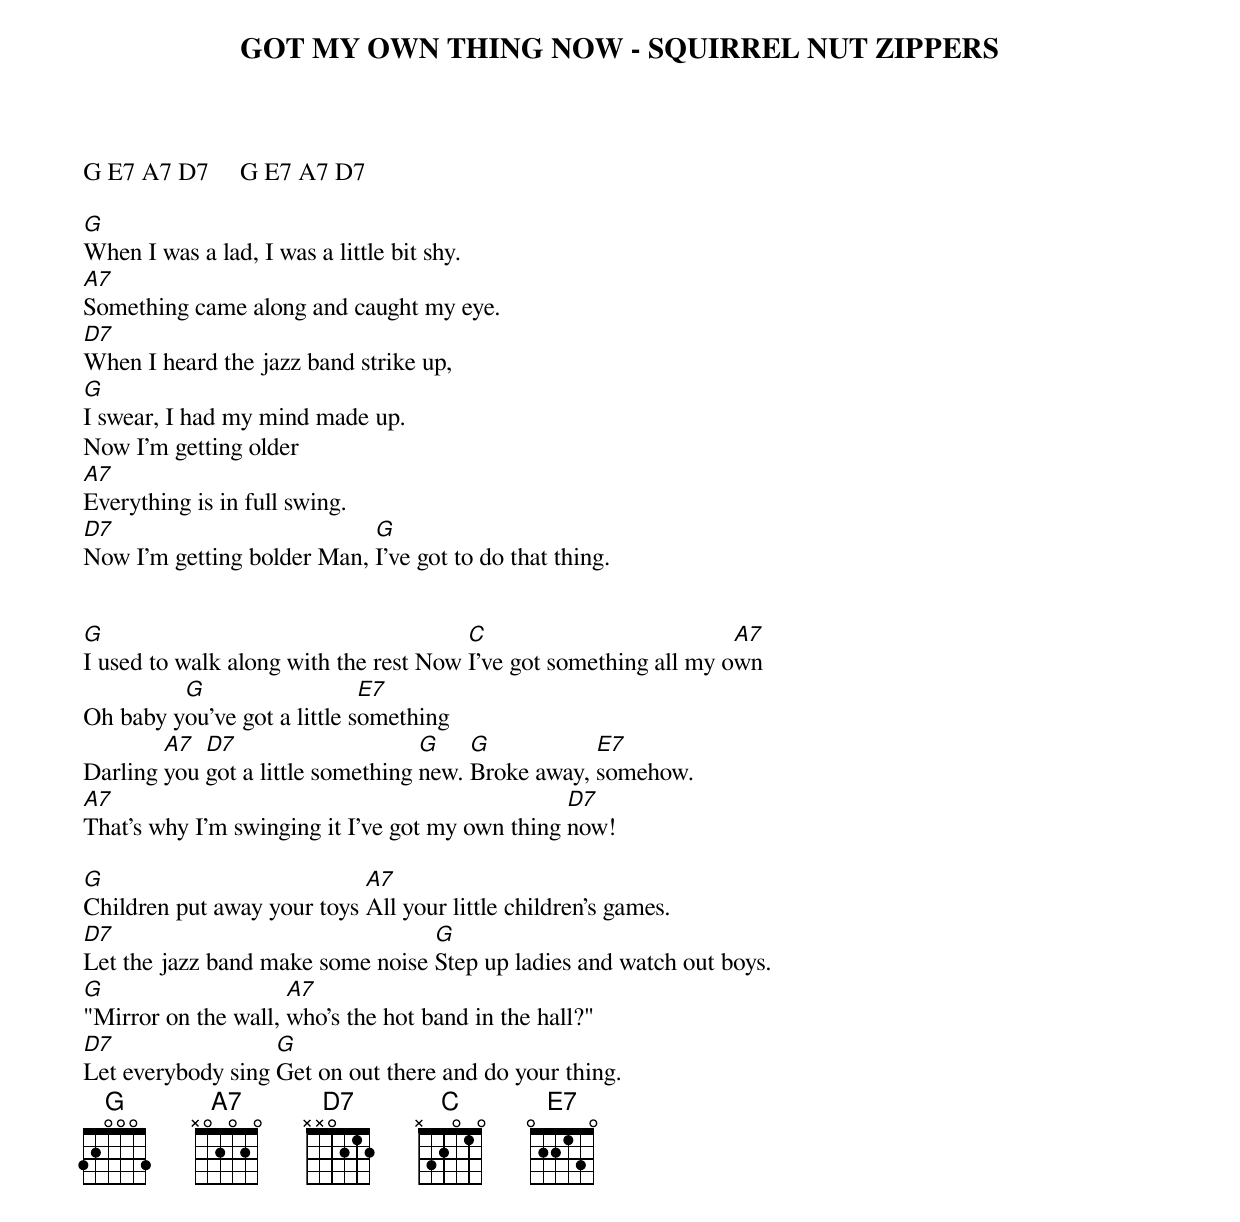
GOT MY OWN THING NOW - SQUIRREL NUT ZIPPERS

G E7 A7 D7     G E7 A7 D7

G
When I was a lad, I was a little bit shy.
A7
Something came along and caught my eye.
D7
When I heard the jazz band strike up,
G
I swear, I had my mind made up.
Now I'm getting older
A7
Everything is in full swing.
D7                          G
Now I'm getting bolder Man, I've got to do that thing.


G                                      C                          A7
I used to walk along with the rest Now I've got something all my own
         G                   E7
Oh baby you've got a little something
        A7  D7                     G    G           E7
Darling you got a little something new. Broke away, somehow.
A7                                               D7
That's why I'm swinging it I've got my own thing now!

G                           A7
Children put away your toys All your little children's games.
D7                                G
Let the jazz band make some noise Step up ladies and watch out boys.
G                    A7
"Mirror on the wall, who's the hot band in the hall?"
D7                 G
Let everybody sing Get on out there and do your thing.
